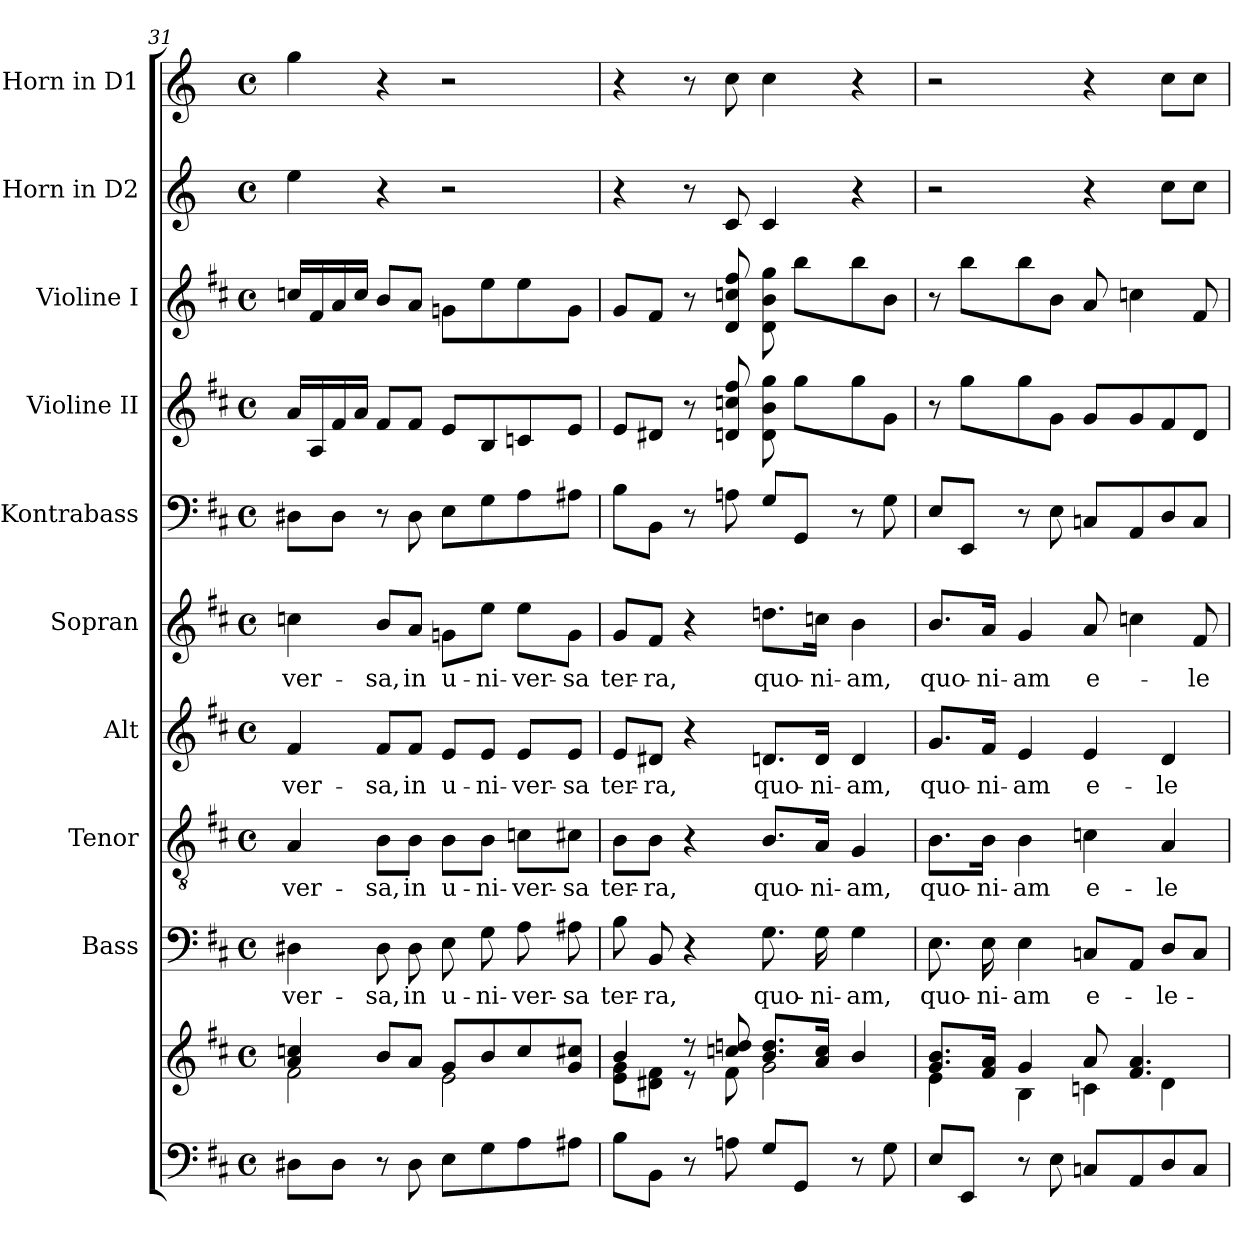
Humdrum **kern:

**kern	**kern	**kern	**text	**kern	**text	**kern	**text	**kern	**text	**kern	**kern	**kern	**kern	**kern
*part10	*part10	*part9	*part9	*part8	*part8	*part7	*part7	*part6	*part6	*part5	*part4	*part3	*part2	*part1
*staff11	*staff10	*staff9	*staff9	*staff8	*staff8	*staff7	*staff7	*staff6	*staff6	*staff5	*staff4	*staff3	*staff2	*staff1
*	*	*I"Bass	*	*I"Tenor	*	*I"Alt	*	*I"Sopran	*	*I"Kontrabass	*I"Violine II	*I"Violine I	*I"Horn in D2	*I"Horn in D1
*	*	*I'B.	*	*I'T.	*	*I'A.	*	*I'S.	*	*I'Kb.	*I'Vl. II	*I'Vl. I	*	*
*clefF4	*clefG2	*clefF4	*	*clefGv2	*	*clefG2	*	*clefG2	*	*clefF4	*clefG2	*clefG2	*clefG2	*clefG2
*	*	*	*	*	*	*	*	*	*	*ITrd7c12	*	*	*ITrd-1c-2	*ITrd-1c-2
*k[f#c#]	*k[f#c#]	*k[f#c#]	*	*k[f#c#]	*	*k[f#c#]	*	*k[f#c#]	*	*k[f#c#]	*k[f#c#]	*k[f#c#]	*k[f#c#]	*k[f#c#]
*D:	*D:	*D:	*	*D:	*	*D:	*	*D:	*	*D:	*D:	*D:	*D:	*D:
*M4/4	*M4/4	*M4/4	*	*M4/4	*	*M4/4	*	*M4/4	*	*M4/4	*M4/4	*M4/4	*M4/4	*M4/4
*met(c)	*met(c)	*met(c)	*	*met(c)	*	*met(c)	*	*met(c)	*	*met(c)	*met(c)	*met(c)	*met(c)	*met(c)
=31	=31	=31	=31	=31	=31	=31	=31	=31	=31	=31	=31	=31	=31	=31
*	*^	*	*	*	*	*	*	*	*	*	*	*	*	*
!	!	!	!	!LO:LY:b	!	!LO:LY:b	!	!LO:LY:b	!	!LO:LY:b	!	!	!	!	!
8D#X\L	4a/ 4ccn/	2f#\	4D#X\	-ver-	4A/	-ver-	4f#/	-ver-	4ccn\	-ver-	8DD#X\L	16a/LL	16ccn/LL	4ff#\	4aa\
.	.	.	.	.	.	.	.	.	.	.	.	16A/	16f#/	.	.
8D#\J	.	.	.	.	.	.	.	.	.	.	8DD#\J	16f#/	16a/	.	.
.	.	.	.	.	.	.	.	.	.	.	.	16a/JJ	16cc/JJ	.	.
!	!	!	!	!LO:LY:b	!	!LO:LY:b	!	!LO:LY:b	!	!LO:LY:b	!	!	!	!	!
8r	8b/L	.	8D#\	-sa,	8B\L	-sa,	8f#/L	-sa,	8b/L	-sa,	8r	8f#/L	8b/L	4r	4r
!	!	!	!	!LO:LY:b	!	!LO:LY:b	!	!LO:LY:b	!	!LO:LY:b	!	!	!	!	!
8D#\	8a/J	.	8D#\	in	8B\J	in	8f#/J	in	8a/J	in	8DD#\	8f#/J	8a/J	.	.
!	!	!	!	!LO:LY:b	!	!LO:LY:b	!	!LO:LY:b	!	!LO:LY:b	!	!	!	!	!
8E\L	8g/L	2e\	8E\	u-	8B\L	u-	8e/L	u-	8gn\L	u-	8EE\L	8e/L	8gn\L	2r	2r
!	!	!	!	!LO:LY:b	!	!LO:LY:b	!	!LO:LY:b	!	!LO:LY:b	!	!	!	!	!
8G\	8b/	.	8G\	-ni-	8B\J	-ni-	8e/J	-ni-	8ee\J	-ni-	8GG\	8B/	8ee\	.	.
!	!	!	!	!LO:LY:b	!	!LO:LY:b	!	!LO:LY:b	!	!LO:LY:b	!	!	!	!	!
8A\	8cc/	.	8A\	-ver-	8cn\L	-ver-	8e/L	-ver-	8ee\L	-ver-	8AA\	8cn/	8ee\	.	.
!	!	!	!	!LO:LY:b	!	!LO:LY:b	!	!LO:LY:b	!	!LO:LY:b	!	!	!	!	!
8A#X\J	8g/ 8cc#X/J	.	8A#X\	-sa	8c#X\J	-sa	8e/J	-sa	8g\J	-sa	8AA#X\J	8e/J	8g\J	.	.
=32	=32	=32	=32	=32	=32	=32	=32	=32	=32	=32	=32	=32	=32	=32	=32
!	!	!	!	!LO:LY:b	!	!LO:LY:b	!	!LO:LY:b	!	!LO:LY:b	!	!	!	!	!
8B\L	4b/	8e\ 8g\L	8B\	ter-	8B\L	ter-	8e/L	ter-	8g/L	ter-	8BB\L	8e/L	8g/L	4r	4r
!	!	!	!	!LO:LY:b	!	!LO:LY:b	!	!LO:LY:b	!	!LO:LY:b	!	!	!	!	!
8BB\J	.	8d#X\ 8f#\J	8BB/	-ra,	8B\J	-ra,	8d#X/J	-ra,	8f#/J	-ra,	8BBB\J	8d#X/J	8f#/J	.	.
8r	8r	8r	4r	.	4r	.	4r	.	4r	.	8r	8r	8r	8r	8r
8An\	8ccn/ 8ddn/	8f#\	.	.	.	.	.	.	.	.	8AAn\	8dn/ 8ccn/ 8ff#/	8d/ 8ccn/ 8ff#/	8d/	8dd\
!	!	!	!	!LO:LY:b	!	!LO:LY:b	!	!LO:LY:b	!	!LO:LY:b	!	!	!	!	!
8G/L	8.b/ 8.dd/L	2g\	8.G\	quo-	8.B/L	quo-	8.dn/L	quo-	8.ddn\L	quo-	8GG/L	8d\ 8b\ 8gg\	8d\ 8b\ 8gg\	4d/	4dd\
8GG/J	.	.	.	.	.	.	.	.	.	.	8GGG/J	8gg\L	8bb\L	.	.
!	!	!	!	!LO:LY:b	!	!LO:LY:b	!	!LO:LY:b	!	!LO:LY:b	!	!	!	!	!
.	16a/ 16cc/Jk	.	16G\	-ni-	16A/Jk	-ni-	16d/Jk	-ni-	16ccn\Jk	-ni-	.	.	.	.	.
!	!	!	!	!LO:LY:b	!	!LO:LY:b	!	!LO:LY:b	!	!LO:LY:b	!	!	!	!	!
8r	4b/	.	4G\	-am,	4G/	-am,	4d/	-am,	4b\	-am,	8r	8gg\	8bb\	4r	4r
8G\	.	.	.	.	.	.	.	.	.	.	8GG\	8g\J	8b\J	.	.
!!LO:PB:g=z
=33	=33	=33	=33	=33	=33	=33	=33	=33	=33	=33	=33	=33	=33	=33	=33
!	!	!	!	!LO:LY:b	!	!LO:LY:b	!	!LO:LY:b	!	!LO:LY:b	!	!	!	!	!
8E/L	8.g/ 8.b/L	4e\	8.E\	quo-	8.B\L	quo-	8.g/L	quo-	8.b/L	quo-	8EE/L	8r	8r	2r	2r
8EE/J	.	.	.	.	.	.	.	.	.	.	8EEE/J	8gg\L	8bb\L	.	.
!	!	!	!	!LO:LY:b	!	!LO:LY:b	!	!LO:LY:b	!	!LO:LY:b	!	!	!	!	!
.	16f#/ 16a/Jk	.	16E\	-ni-	16B\Jk	-ni-	16f#/Jk	-ni-	16a/Jk	-ni-	.	.	.	.	.
!	!	!	!	!LO:LY:b	!	!LO:LY:b	!	!LO:LY:b	!	!LO:LY:b	!	!	!	!	!
8r	4g/	4B\	4E\	-am	4B\	-am	4e/	-am	4g/	-am	8r	8gg\	8bb\	.	.
8E\	.	.	.	.	.	.	.	.	.	.	8EE\	8g\J	8b\J	.	.
!	!	!	!	!LO:LY:b	!	!LO:LY:b	!	!LO:LY:b	!	!LO:LY:b	!	!	!	!	!
8Cn/L	8a/	4cn\	8Cn/L	e-	4cn\	e-	4e/	e-	8a/	e-	8CCn/L	8g/L	8a/	4r	4r
8AA/	4.f#/ 4.a/	.	8AA/J	.	.	.	.	.	4ccn\	.	8AAA/	8g/	4ccn\	.	.
!	!	!	!	!LO:LY:b	!	!LO:LY:b	!	!LO:LY:b	!	!	!	!	!	!	!
8D/	.	4d\	8D/L	-le-	4A/	-le-	4d/	-le-	.	.	8DD/	8f#/	.	8dd\L	8dd\L
!	!	!	!	!	!	!	!	!	!	!LO:LY:b	!	!	!	!	!
8C/J	.	.	8C/J	.	.	.	.	.	8f#/	-le-	8CC/J	8d/J	8f#/	8dd\J	8dd\J
*	*v	*v	*	*	*	*	*	*	*	*	*	*	*	*	*
=	=	=	=	=	=	=	=	=	=	=	=	=	=	=
*-	*-	*-	*-	*-	*-	*-	*-	*-	*-	*-	*-	*-	*-	*-
